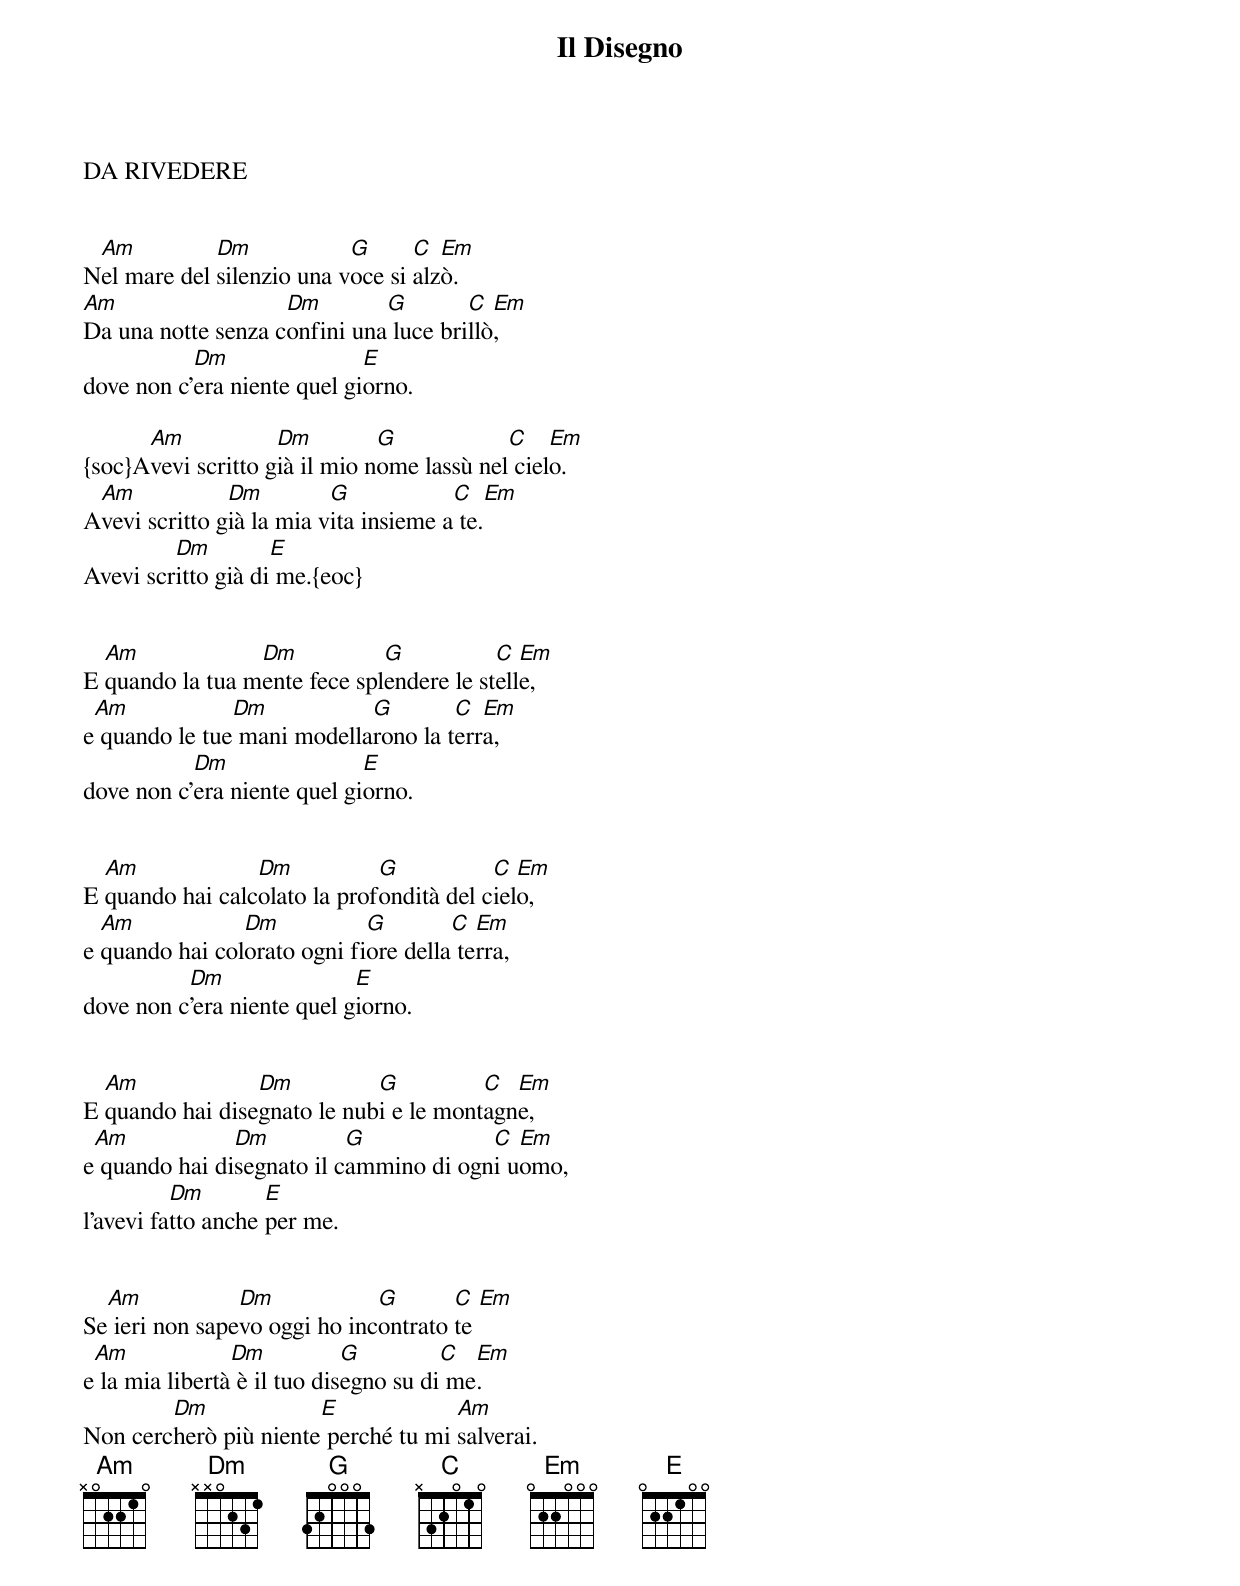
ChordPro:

{title:Il Disegno}

DA RIVEDERE


N[Am]el mare del [Dm]silenzio una v[G]oce si [C]alz[Em]ò.
[Am]Da una notte senza c[Dm]onfini una[G] luce bri[C]llò[Em],
dove non c'[Dm]era niente quel gi[E]orno.

{soc}A[Am]vevi scritto g[Dm]ià il mio n[G]ome lassù nel[C] ciel[Em]o.
A[Am]vevi scritto g[Dm]ià la mia v[G]ita insieme a[C] te.[Em]
Avevi scr[Dm]itto già di[E] me.{eoc}


E [Am]quando la tua m[Dm]ente fece spl[G]endere le st[C]ell[Em]e,
e[Am] quando le tue[Dm] mani modella[G]rono la t[C]err[Em]a,
dove non c'[Dm]era niente quel gi[E]orno.


E [Am]quando hai calc[Dm]olato la prof[G]ondità del c[C]iel[Em]o,
e [Am]quando hai col[Dm]orato ogni fi[G]ore della[C] te[Em]rra,
dove non c[Dm]'era niente quel g[E]iorno.


E [Am]quando hai dise[Dm]gnato le nub[G]i e le mont[C]agn[Em]e,
e[Am] quando hai di[Dm]segnato il c[G]ammino di ogn[C]i u[Em]omo,
l'avevi fa[Dm]tto anche [E]per me.


Se[Am] ieri non sape[Dm]vo oggi ho inc[G]ontrato [C]te [Em]
e[Am] la mia libertà[Dm] è il tuo dis[G]egno su di[C] me[Em].
Non cerc[Dm]herò più niente[E] perché tu mi [Am]salverai.
